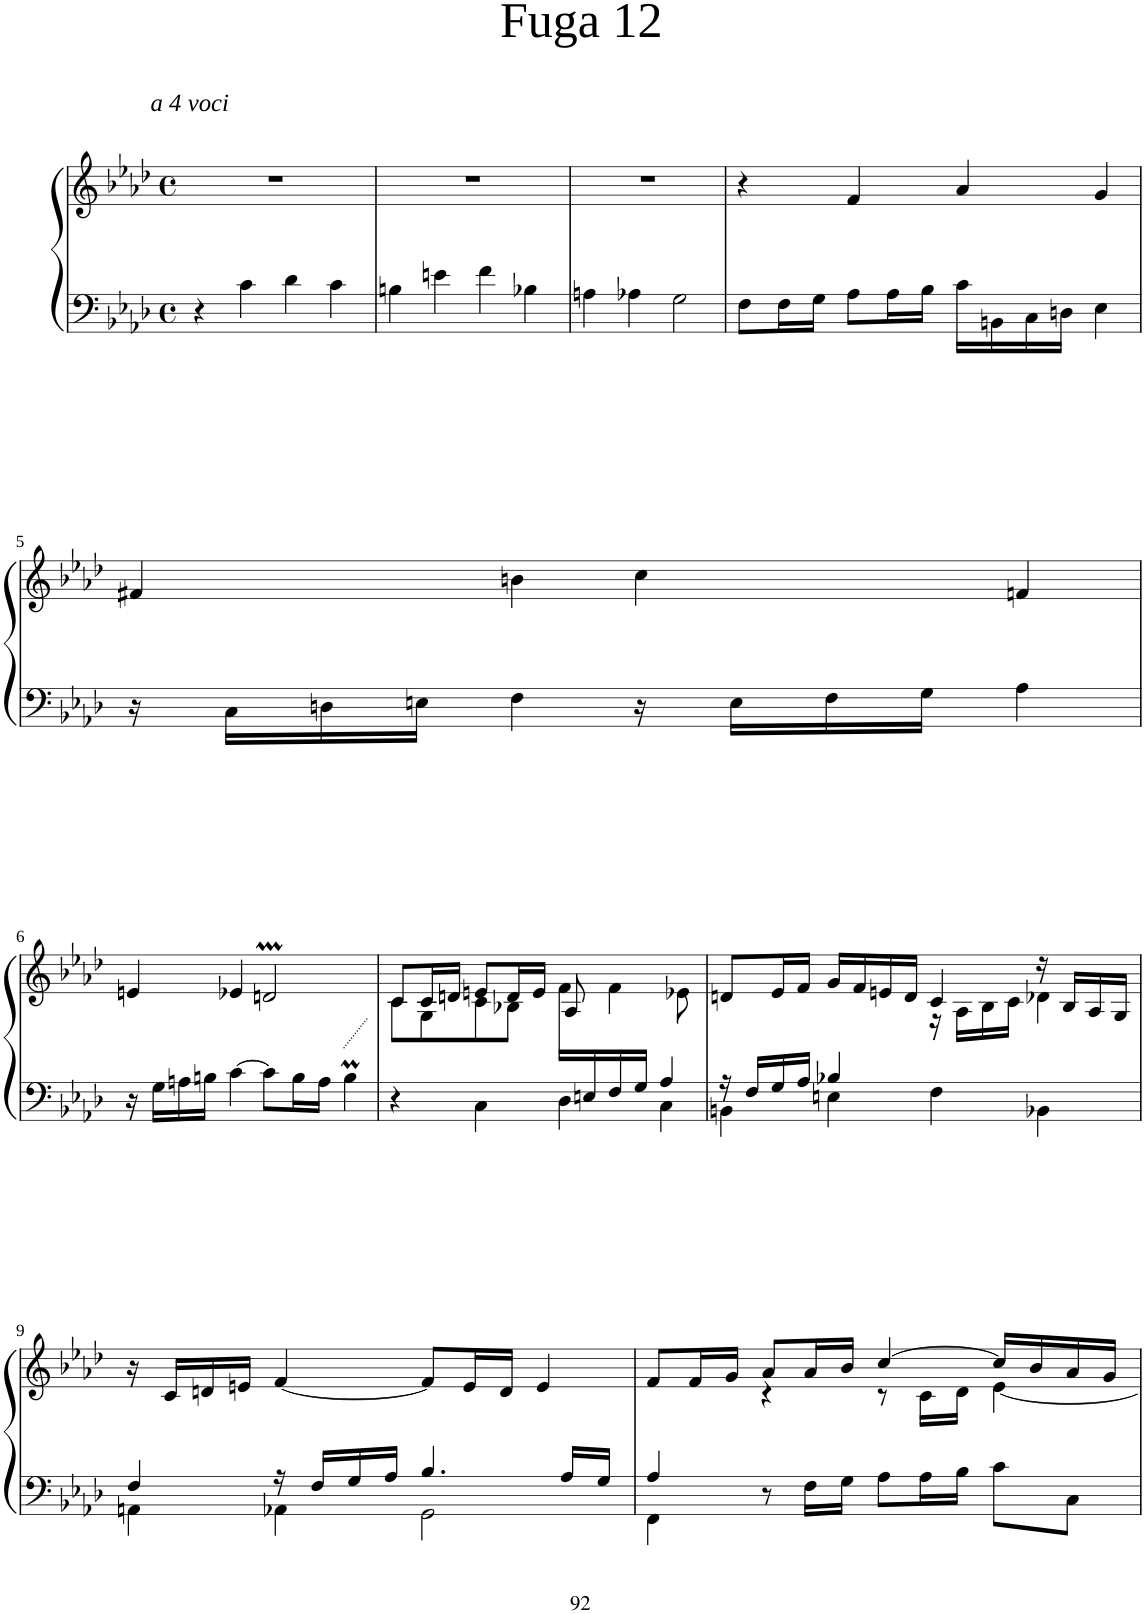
**kern	**kern
*part1	*part1
*staff2	*staff1
*I"Piano	*
*I'Pno	*
!!LO:PB:g=z
*clefF4	*clefG2
*k[b-e-a-d-]	*k[b-e-a-d-]
*M4/4	*M4/4
*met(c)	*met(c)
=1	=1
!	!LO:TX:a:i:t=a 4 voci
4r	1r
4c\	.
4d-\	.
4c\	.
=2	=2
4Bn\	1r
4en\	.
4f\	.
4B-X\	.
=3	=3
4An\	1r
4A-X\	.
2G\	.
=4	=4
8F\L	4r
16F\L	.
16G\JJ	.
8A-\L	4f/
16A-\L	.
16B-\JJ	.
16c\LL	4a-/
16BBn\	.
16C\	.
16Dn\JJ	.
4E-\	4g/
!!LO:LB:g=z
=5	=5
16r	4f#X/
16C\LL	.
16Dn\	.
16En\JJ	.
4F\	4bn\
16r	4cc\
16E\LL	.
16F\	.
16G\JJ	.
4A-\	4fn/
!!LO:LB:g=z
=6	=6
16r	4en/
16G\LL	.
16An\	.
16Bn\JJ	.
[4c\	4e-X/
8c\L]	2dnm/
16B\L	.
16A\JJ	.
4Bm\	.
=7	=7
*^	*^
16ryy	4r	8c/L	8c\L
.	.	16c/L	8G\
.	.	16dn/JJ	.
.	4C\	8en/L	8c\
.	.	16d/L	8B-X\J
.	.	16e/JJ	.
.	4D-\	16f\LL	8A-/
16En/	.	4..ryy	.
16F/	.	.	4f\
16G/JJ	.	.	.
4A-/	4C\	.	.
.	.	.	8e-X\
=8	=8	=8	=8
16r	4BBn\	8dn/L	2ryy
16F/LL	.	.	.
16G/	.	16e-/L	.
16A-/JJ	.	16f/JJ	.
4B-X/	4En\	16g/LL	.
.	.	16f/	.
.	.	16en/	.
.	.	16d/JJ	.
2ryy	4F\	4c/	16r
.	.	.	16A-\LL
.	.	.	16B-\
.	.	.	16c\JJ
.	4BB-X\	16r	4d-X\
.	.	16B-/LL	.
.	.	16A-/	.
.	.	16G/JJ	.
*	*	*v	*v
!!LO:LB:g=z
=9	=9	=9
4F/	4AAn\	16r
.	.	16c/LL
.	.	16dn/
.	.	16en/JJ
16r	4AA-X\	[4f/
16F/LL	.	.
16G/	.	.
16A-/JJ	.	.
4.B-/	2GG\	8f/L]
.	.	16e/L
.	.	16d/JJ
.	.	4e/
16A-/LL	.	.
16G/JJ	.	.
=10	=10	=10
*	*	*^
4FF\	4A-/	8f/L	4ryy
.	.	16f/L	.
.	.	16g/JJ	.
8r	2.ryy	8a-/L	4r
16F\LL	.	16a-/L	.
16G\JJ	.	16b-/JJ	.
8A-\L	.	[4cc/	8r
16A-\L	.	.	16c\LL
16B-\JJ	.	.	16d-\JJ
8c\L	.	16cc/LL]	[4e-\
.	.	16b-/	.
8C\J	.	16a-/	.
.	.	16g/JJ	.
*v	*v	*	*
*	*v	*v
=	=
*-	*-
